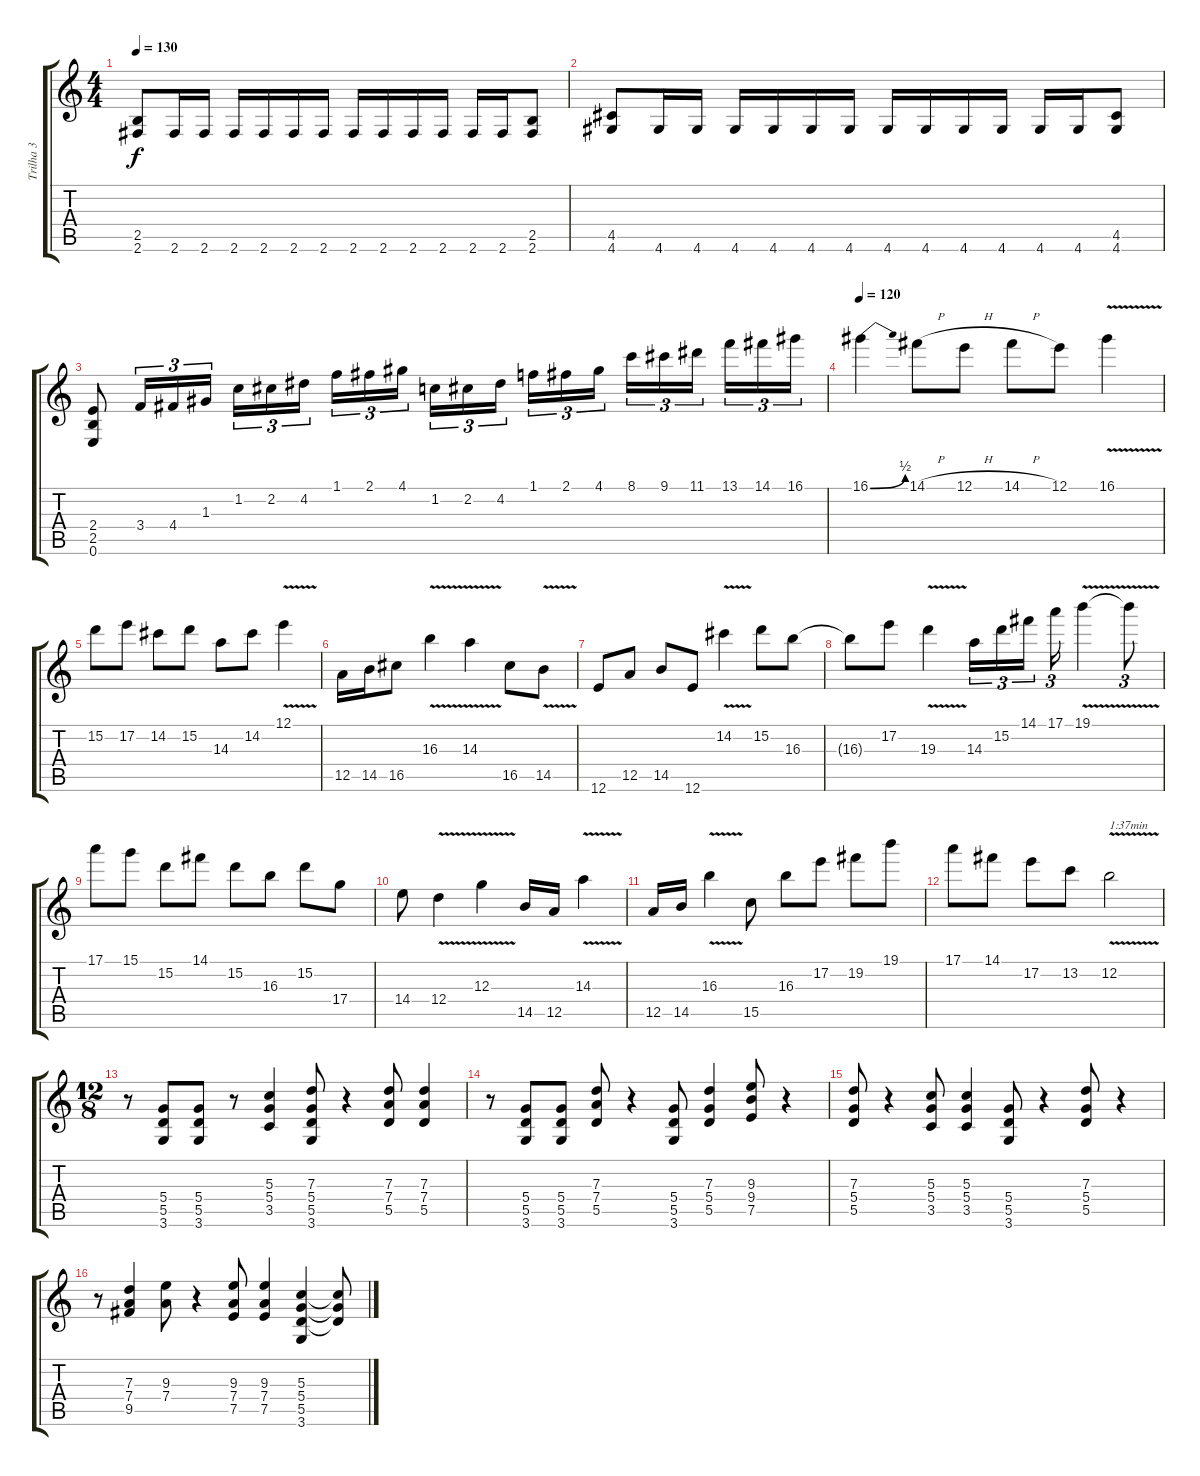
\track ("Trilha 3" "Trilha 3") {instrument distortionguitar}
\staff {score tabs}
\tuning (E4 B3 G3 D3 A2 E2) {hide}
\ts (4 4)
\tempo 130
\clef g2
\ks c
(2.5 2.6).8{dy f} 2.6.16 2.6.16 2.6.16 2.6.16 2.6.16 2.6.16 2.6.16 2.6.16 2.6.16 2.6.16 2.6.16 2.6.16 (2.5 2.6).8 |
(4.5 4.6).8 4.6.16 4.6.16 4.6.16 4.6.16 4.6.16 4.6.16 4.6.16 4.6.16 4.6.16 4.6.16 4.6.16 4.6.16 (4.5 4.6).8 |
(2.4 2.5 0.6).8 3.4.16{tu (3 2)} 4.4.16{tu (3 2)} 1.3.16{tu (3 2)} 1.2.16{tu (3 2)} 2.2.16{tu (3 2)} 4.2.16{tu (3 2)} 1.1.16{tu (3 2)} 2.1.16{tu (3 2)} 4.1.16{tu (3 2)} 1.2.16{tu (3 2)} 2.2.16{tu (3 2)} 4.2.16{tu (3 2)} 1.1.16{tu (3 2)} 2.1.16{tu (3 2)} 4.1.16{tu (3 2)} 8.1.16{tu (3 2)} 9.1.16{tu (3 2)} 11.1.16{tu (3 2)} 13.1.16{tu (3 2)} 14.1.16{tu (3 2)} 16.1.16{tu (3 2)} |
\tempo 120
16.1{be (bend 0 0 60 2)}.4 14.1{h}.8 12.1{h}.8 14.1{h}.8 12.1.8 16.1{v}.4 |
15.2.8 17.2.8 14.2.8 15.2.8 14.3.8 14.2.8 12.1{v}.4 |
12.5.16 14.5.16 16.5.8 16.3{v}.4 14.3{v}.4 16.5.8 14.5{v}.8 |
12.6.8 12.5.8 14.5.8 12.6.8 14.2{v}.4 15.2.8 16.3.8 |
16.3{t}.8 17.2.8 19.3{v}.4 14.3.16{tu (3 2)} 15.2.16{tu (3 2)} 14.1.16{tu (3 2)} 17.1.16{tu (3 2)} 19.1{v}.4 19.1{t}.8{tu (3 2)} |
17.1.8 15.1.8 15.2.8 14.1.8 15.2.8 16.3.8 15.2.8 17.4.8 |
14.4.8 12.4{v}.4 12.3{v}.4 14.5.16 12.5.16 14.3{v}.4 |
12.5.16 14.5.16 16.3{v}.4 15.5.8 16.3.8 17.2.8 19.2.8 19.1.8 |
17.1.8 14.1.8 17.2.8 13.2.8 12.2{v}.2{txt "1:37min"} |
\ts (12 8)
r.8 (5.4 5.5 3.6).8 (5.4 5.5 3.6).8 r.8 (5.3 5.4 3.5).4 (7.3 5.4 5.5 3.6).8 r.4 (7.3 7.4 5.5).8 (7.3 7.4 5.5).4 |
r.8 (5.4 5.5 3.6).8 (5.4 5.5 3.6).8 (7.3 7.4 5.5).8 r.4 (5.4 5.5 3.6).8 (7.3 5.4 5.5).4 (9.3 9.4 7.5).8 r.4 |
(7.3 5.4 5.5).8 r.4 (5.3 5.4 3.5).8 (5.3 5.4 3.5).4 (5.4 5.5 3.6).8 r.4 (7.3 5.4 5.5).8 r.4 |
r.8 (7.3 7.4 9.5).4 (9.3 7.4).8 r.4 (9.3 7.4 7.5).8 (9.3 7.4 7.5).4 (5.3 5.4 5.5 3.6).4 (5.3{t} 5.4{t} 5.5{t}).8
